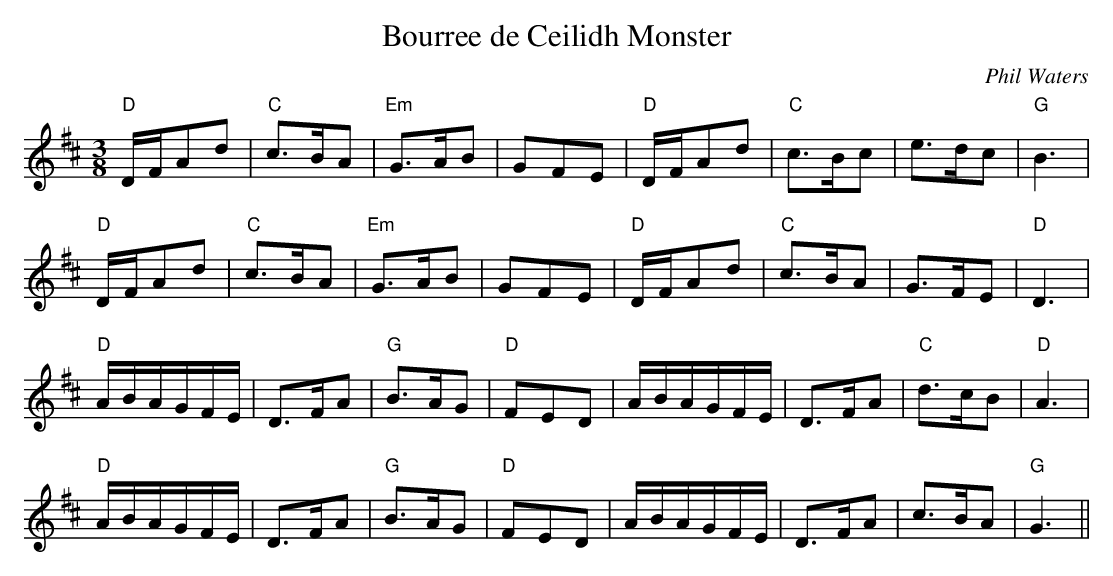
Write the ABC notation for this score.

X:1
T:Bourree de Ceilidh Monster
C:Phil Waters
E:14
L:1/16
M:3/8
K:D
"D"DFA2d2|"C"c3BA2|"Em"G3AB2|G2F2E2|"D"DFA2d2|"C"c3Bc2|e3dc2|"G"B6|*
"D"DFA2d2|"C"c3BA2|"Em"G3AB2|G2F2E2|"D"DFA2d2|"C"c3BA2|G3FE2|"D"D6|*
"D"ABAGFE|D3FA2|"G"B3AG2|"D"F2E2D2|ABAGFE|D3FA2|"C"d3cB2|"D"A6|*
"D"ABAGFE|D3FA2|"G"B3AG2|"D"F2E2D2|ABAGFE|D3FA2|c3BA2|"G"G6||**
